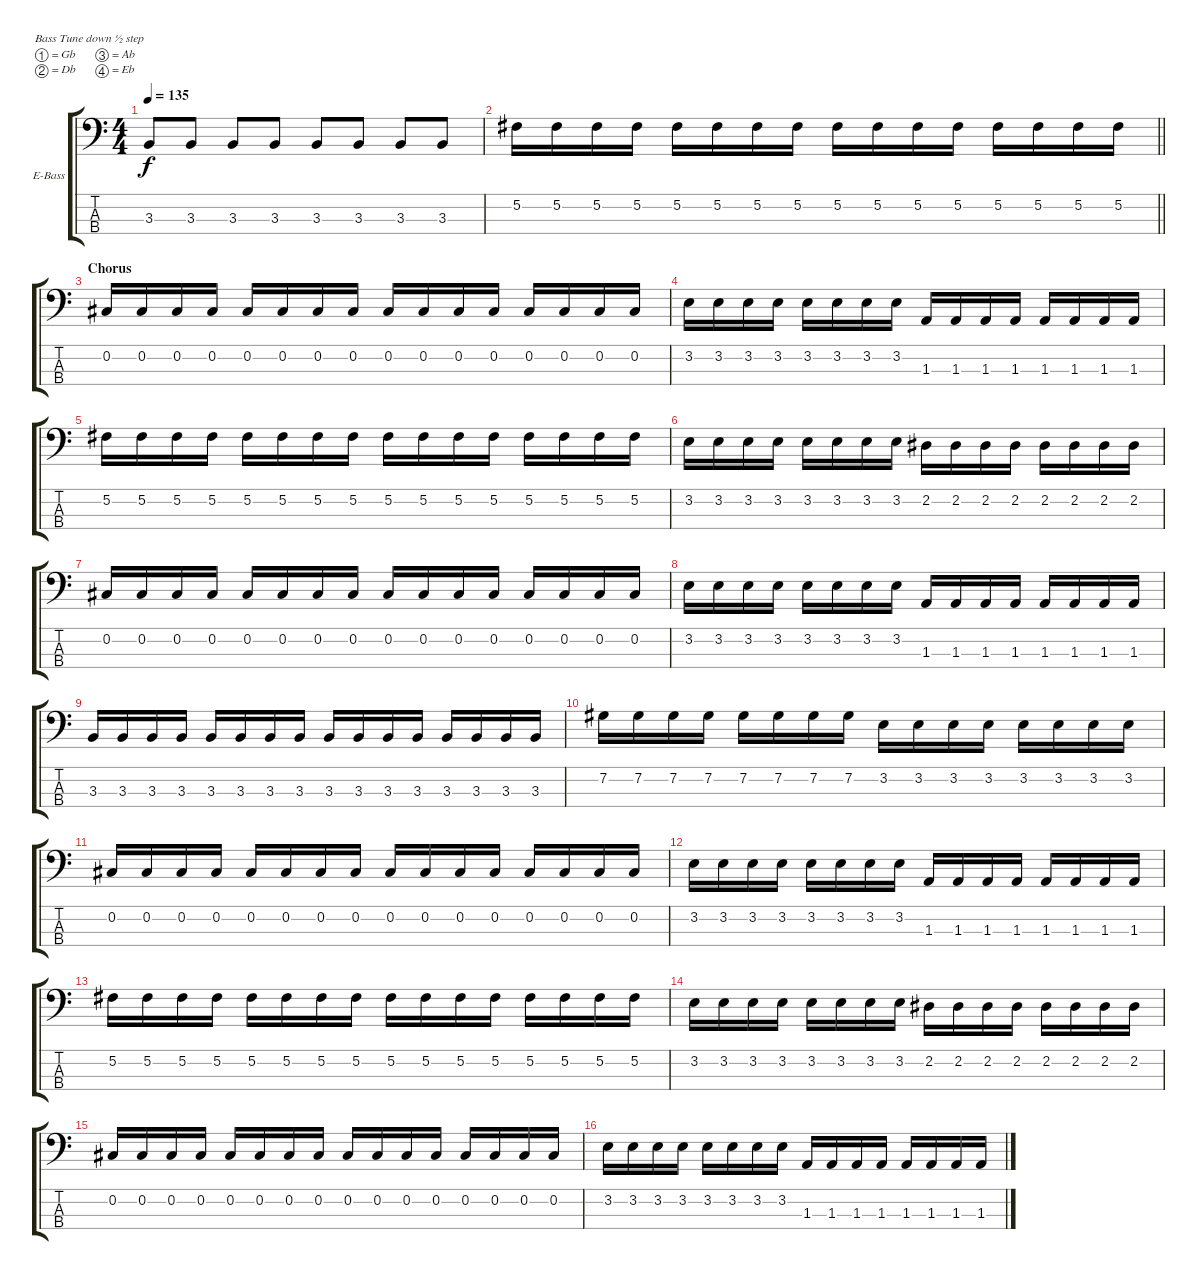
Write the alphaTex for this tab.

\bracketExtendMode groupsimilarinstruments
\firstSystemTrackNameOrientation horizontal
\otherSystemsTrackNameOrientation horizontal
\track ("Joe Principe - Bass" "E-Bass") {instrument electricbassfinger}
\staff {score tabs}
\tuning (Gb2 Db2 Ab1 Eb1)
\ts (4 4)
\tempo 135
\clef f4
\ks c
3.3.8{dy f} 3.3.8 3.3.8 3.3.8 3.3.8 3.3.8 3.3.8 3.3.8 |
\barLineRight lightlight
5.2.16 5.2.16 5.2.16 5.2.16 5.2.16 5.2.16 5.2.16 5.2.16 5.2.16 5.2.16 5.2.16 5.2.16 5.2.16 5.2.16 5.2.16 5.2.16 |
\section ("" "Chorus")
0.2.16 0.2.16 0.2.16 0.2.16 0.2.16 0.2.16 0.2.16 0.2.16 0.2.16 0.2.16 0.2.16 0.2.16 0.2.16 0.2.16 0.2.16 0.2.16 |
3.2.16 3.2.16 3.2.16 3.2.16 3.2.16 3.2.16 3.2.16 3.2.16 1.3.16 1.3.16 1.3.16 1.3.16 1.3.16 1.3.16 1.3.16 1.3.16 |
5.2.16 5.2.16 5.2.16 5.2.16 5.2.16 5.2.16 5.2.16 5.2.16 5.2.16 5.2.16 5.2.16 5.2.16 5.2.16 5.2.16 5.2.16 5.2.16 |
3.2.16 3.2.16 3.2.16 3.2.16 3.2.16 3.2.16 3.2.16 3.2.16 2.2.16 2.2.16 2.2.16 2.2.16 2.2.16 2.2.16 2.2.16 2.2.16 |
0.2.16 0.2.16 0.2.16 0.2.16 0.2.16 0.2.16 0.2.16 0.2.16 0.2.16 0.2.16 0.2.16 0.2.16 0.2.16 0.2.16 0.2.16 0.2.16 |
3.2.16 3.2.16 3.2.16 3.2.16 3.2.16 3.2.16 3.2.16 3.2.16 1.3.16 1.3.16 1.3.16 1.3.16 1.3.16 1.3.16 1.3.16 1.3.16 |
3.3.16 3.3.16 3.3.16 3.3.16 3.3.16 3.3.16 3.3.16 3.3.16 3.3.16 3.3.16 3.3.16 3.3.16 3.3.16 3.3.16 3.3.16 3.3.16 |
7.2.16 7.2.16 7.2.16 7.2.16 7.2.16 7.2.16 7.2.16 7.2.16 3.2.16 3.2.16 3.2.16 3.2.16 3.2.16 3.2.16 3.2.16 3.2.16 |
0.2.16 0.2.16 0.2.16 0.2.16 0.2.16 0.2.16 0.2.16 0.2.16 0.2.16 0.2.16 0.2.16 0.2.16 0.2.16 0.2.16 0.2.16 0.2.16 |
3.2.16 3.2.16 3.2.16 3.2.16 3.2.16 3.2.16 3.2.16 3.2.16 1.3.16 1.3.16 1.3.16 1.3.16 1.3.16 1.3.16 1.3.16 1.3.16 |
5.2.16 5.2.16 5.2.16 5.2.16 5.2.16 5.2.16 5.2.16 5.2.16 5.2.16 5.2.16 5.2.16 5.2.16 5.2.16 5.2.16 5.2.16 5.2.16 |
3.2.16 3.2.16 3.2.16 3.2.16 3.2.16 3.2.16 3.2.16 3.2.16 2.2.16 2.2.16 2.2.16 2.2.16 2.2.16 2.2.16 2.2.16 2.2.16 |
0.2.16 0.2.16 0.2.16 0.2.16 0.2.16 0.2.16 0.2.16 0.2.16 0.2.16 0.2.16 0.2.16 0.2.16 0.2.16 0.2.16 0.2.16 0.2.16 |
3.2.16 3.2.16 3.2.16 3.2.16 3.2.16 3.2.16 3.2.16 3.2.16 1.3.16 1.3.16 1.3.16 1.3.16 1.3.16 1.3.16 1.3.16 1.3.16
